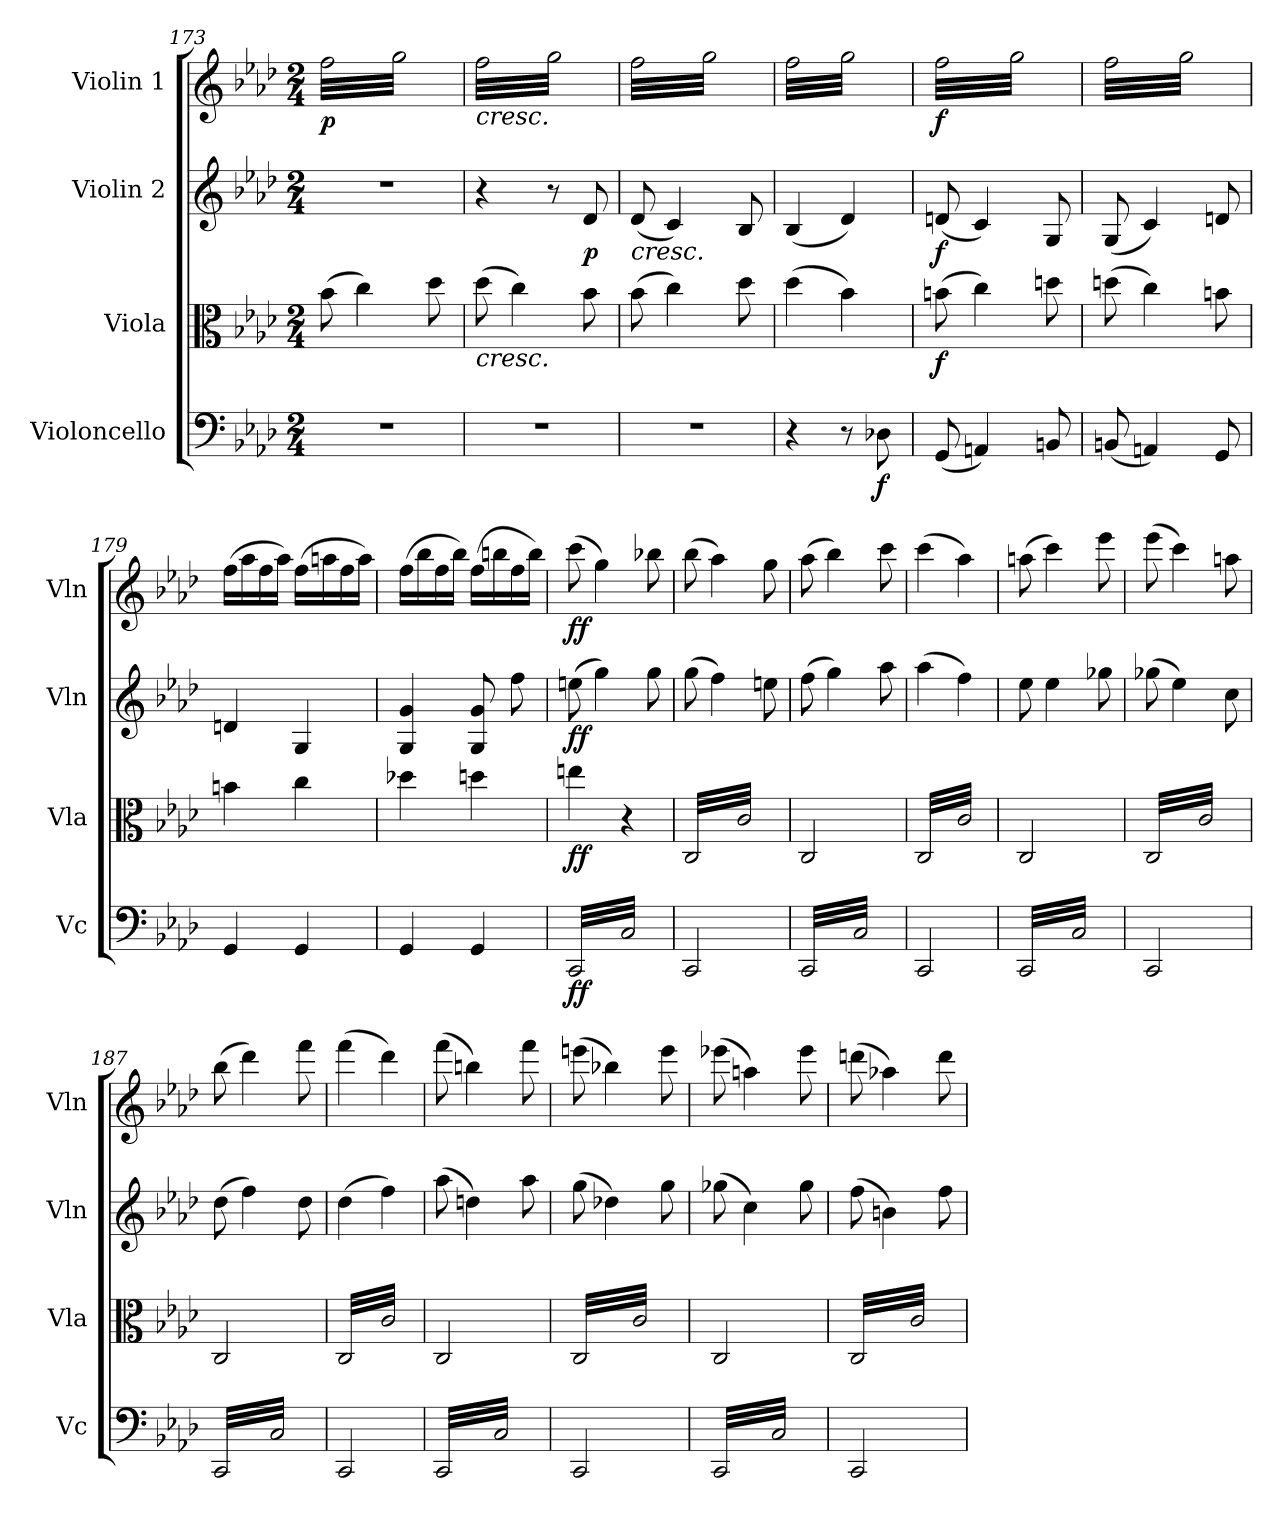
**kern	**dynam	**kern	**dynam	**kern	**dynam	**kern	**dynam
*part4	*part4	*part3	*part3	*part2	*part2	*part1	*part1
*staff4	*staff4	*staff3	*staff3	*staff2	*staff2	*staff1	*staff1
*I"Violoncello	*	*I"Viola	*	*I"Violin 2	*	*I"Violin 1	*
*I'Vc	*	*I'Vla	*	*I'Vln	*	*I'Vln	*
*clefF4	*	*clefC3	*	*clefG2	*	*clefG2	*
*k[b-e-a-d-]	*	*k[b-e-a-d-]	*	*k[b-e-a-d-]	*	*k[b-e-a-d-]	*
*M2/4	*	*M2/4	*	*M2/4	*	*M2/4	*
=173	=173	=173	=173	=173	=173	=173	=173
!	!	!	!	!	!	!	!LO:DY:b
*	*	*	*	*	*	*tremolo	*
2r	.	(8b-\	.	2r	.	(32ff\LLL	p
.	.	.	.	.	.	32gg\)	.
.	.	.	.	.	.	32ff\	.
.	.	.	.	.	.	32gg\)	.
.	.	4cc\)	.	.	.	32ff\	.
.	.	.	.	.	.	32gg\)	.
.	.	.	.	.	.	32ff\	.
.	.	.	.	.	.	32gg\)	.
.	.	.	.	.	.	32ff\	.
.	.	.	.	.	.	32gg\)	.
.	.	.	.	.	.	32ff\	.
.	.	.	.	.	.	32gg\)	.
.	.	8dd-\	.	.	.	32ff\	.
.	.	.	.	.	.	32gg\)	.
.	.	.	.	.	.	32ff\	.
.	.	.	.	.	.	32gg\)JJJ	.
=174	=174	=174	=174	=174	=174	=174	=174
!	!	!	!	!	!	!LO:TX:b:i:t=cresc.	!
!	!	!LO:TX:b:i:t=cresc.	!	!	!	!	!
2r	.	(8dd-\	.	4r	.	(32ff\LLL	.
.	.	.	.	.	.	32gg\)	.
.	.	.	.	.	.	32ff\	.
.	.	.	.	.	.	32gg\)	.
.	.	4cc\)	.	.	.	32ff\	.
.	.	.	.	.	.	32gg\)	.
.	.	.	.	.	.	32ff\	.
.	.	.	.	.	.	32gg\)	.
.	.	.	.	8r	.	32ff\	.
.	.	.	.	.	.	32gg\)	.
.	.	.	.	.	.	32ff\	.
.	.	.	.	.	.	32gg\)	.
!	!	!	!	!	!LO:DY:b	!	!
.	.	8b-\	.	8d-/	p	32ff\	.
.	.	.	.	.	.	32gg\)	.
.	.	.	.	.	.	32ff\	.
.	.	.	.	.	.	32gg\)JJJ	.
!!LO:PB:g=z
=175	=175	=175	=175	=175	=175	=175	=175
!	!	!	!	!LO:TX:b:i:t=cresc.	!	!	!
2r	.	(8b-\	.	(8d-/	.	(32ff\LLL	.
.	.	.	.	.	.	32gg\)	.
.	.	.	.	.	.	32ff\	.
.	.	.	.	.	.	32gg\)	.
.	.	4cc\)	.	4c/)	.	32ff\	.
.	.	.	.	.	.	32gg\)	.
.	.	.	.	.	.	32ff\	.
.	.	.	.	.	.	32gg\)	.
.	.	.	.	.	.	32ff\	.
.	.	.	.	.	.	32gg\)	.
.	.	.	.	.	.	32ff\	.
.	.	.	.	.	.	32gg\)	.
.	.	8dd-\	.	8B-/	.	32ff\	.
.	.	.	.	.	.	32gg\)	.
.	.	.	.	.	.	32ff\	.
.	.	.	.	.	.	32gg\)JJJ	.
=176	=176	=176	=176	=176	=176	=176	=176
4r	.	(4dd-\	.	(4B-/	.	(32ff\LLL	.
.	.	.	.	.	.	32gg\)	.
.	.	.	.	.	.	32ff\	.
.	.	.	.	.	.	32gg\)	.
.	.	.	.	.	.	32ff\	.
.	.	.	.	.	.	32gg\)	.
.	.	.	.	.	.	32ff\	.
.	.	.	.	.	.	32gg\)	.
8r	.	4b-\)	.	4d-/)	.	32ff\	.
.	.	.	.	.	.	32gg\)	.
.	.	.	.	.	.	32ff\	.
.	.	.	.	.	.	32gg\)	.
!	!LO:DY:b	!	!	!	!	!	!
8D-X\	f	.	.	.	.	32ff\	.
.	.	.	.	.	.	32gg\)	.
.	.	.	.	.	.	32ff\	.
.	.	.	.	.	.	32gg\)JJJ	.
=177	=177	=177	=177	=177	=177	=177	=177
!	!	!	!LO:DY:b	!	!LO:DY:b	!	!LO:DY:b
(8GG/	.	(8bn\	f	(8dn/	f	(32ff\LLL	f
.	.	.	.	.	.	32gg\)	.
.	.	.	.	.	.	32ff\	.
.	.	.	.	.	.	32gg\)	.
4AAn/)	.	4cc\)	.	4c/)	.	32ff\	.
.	.	.	.	.	.	32gg\)	.
.	.	.	.	.	.	32ff\	.
.	.	.	.	.	.	32gg\)	.
.	.	.	.	.	.	32ff\	.
.	.	.	.	.	.	32gg\)	.
.	.	.	.	.	.	32ff\	.
.	.	.	.	.	.	32gg\)	.
8BBn/	.	8ddn\	.	8G/	.	32ff\	.
.	.	.	.	.	.	32gg\)	.
.	.	.	.	.	.	32ff\	.
.	.	.	.	.	.	32gg\)JJJ	.
=178	=178	=178	=178	=178	=178	=178	=178
(8BBn/	.	(8ddn\	.	(8G/	.	(32ff\LLL	.
.	.	.	.	.	.	32gg\)	.
.	.	.	.	.	.	32ff\	.
.	.	.	.	.	.	32gg\)	.
4AAn/)	.	4cc\)	.	4c/)	.	32ff\	.
.	.	.	.	.	.	32gg\)	.
.	.	.	.	.	.	32ff\	.
.	.	.	.	.	.	32gg\)	.
.	.	.	.	.	.	32ff\	.
.	.	.	.	.	.	32gg\)	.
.	.	.	.	.	.	32ff\	.
.	.	.	.	.	.	32gg\)	.
8GG/	.	8bn\	.	8dn/	.	32ff\	.
.	.	.	.	.	.	32gg\)	.
.	.	.	.	.	.	32ff\	.
.	.	.	.	.	.	32gg\)JJJ	.
*	*	*	*	*	*	*Xtremolo	*
=179	=179	=179	=179	=179	=179	=179	=179
4GG/	.	4bn\	.	4dn/	.	(16ff\LL	.
.	.	.	.	.	.	.	.
.	.	.	.	.	.	16aa-\	.
.	.	.	.	.	.	.	.
.	.	.	.	.	.	16ff\	.
.	.	.	.	.	.	.	.
.	.	.	.	.	.	16aa-\JJ)	.
.	.	.	.	.	.	.	.
4GG/	.	4cc\	.	4G/	.	(16ff\LL	.
.	.	.	.	.	.	16aan\	.
.	.	.	.	.	.	16ff\	.
.	.	.	.	.	.	16aa\JJ)	.
=180	=180	=180	=180	=180	=180	=180	=180
4GG/	.	4dd-X\	.	4G/ 4g/	.	(16ff\LL	.
.	.	.	.	.	.	16bb-\	.
.	.	.	.	.	.	16ff\	.
.	.	.	.	.	.	16bb-\JJ)	.
4GG/	.	4ddn\	.	8G/ 8g/	.	(16ff\LL	.
.	.	.	.	.	.	16bbn\	.
.	.	.	.	8ff\	.	16ff\	.
.	.	.	.	.	.	16bb\JJ)	.
=181	=181	=181	=181	=181	=181	=181	=181
!	!LO:DY:b	!	!LO:DY:b	!	!LO:DY:b	!	!LO:DY:b
*tremolo	*	*	*	*	*	*	*
(32CC/LLL	ff	4een\	ff	(8een\	ff	(8ccc\	ff
32C/)	.	.	.	.	.	.	.
32CC/	.	.	.	.	.	.	.
32C/)	.	.	.	.	.	.	.
32CC/	.	.	.	4gg\)	.	4gg\)	.
32C/)	.	.	.	.	.	.	.
32CC/	.	.	.	.	.	.	.
32C/)	.	.	.	.	.	.	.
32CC/	.	4r	.	.	.	.	.
32C/)	.	.	.	.	.	.	.
32CC/	.	.	.	.	.	.	.
32C/)	.	.	.	.	.	.	.
32CC/	.	.	.	8gg\	.	8bb-X\	.
32C/)	.	.	.	.	.	.	.
32CC/	.	.	.	.	.	.	.
32C/)JJJ	.	.	.	.	.	.	.
*Xtremolo	*	*	*	*	*	*	*
=182	=182	=182	=182	=182	=182	=182	=182
*	*	*tremolo	*	*	*	*	*
2CC/	.	(32C/LLL	.	(8gg\	.	(8bb-\	.
.	.	32c/)	.	.	.	.	.
.	.	32C/	.	.	.	.	.
.	.	32c/)	.	.	.	.	.
.	.	32C/	.	4ff\)	.	4aa-\)	.
.	.	32c/)	.	.	.	.	.
.	.	32C/	.	.	.	.	.
.	.	32c/)	.	.	.	.	.
.	.	32C/	.	.	.	.	.
.	.	32c/)	.	.	.	.	.
.	.	32C/	.	.	.	.	.
.	.	32c/)	.	.	.	.	.
.	.	32C/	.	8een\	.	8gg\	.
.	.	32c/)	.	.	.	.	.
.	.	32C/	.	.	.	.	.
.	.	32c/)JJJ	.	.	.	.	.
*	*	*Xtremolo	*	*	*	*	*
=183	=183	=183	=183	=183	=183	=183	=183
*tremolo	*	*	*	*	*	*	*
(32CC/LLL	.	2C/	.	(8ff\	.	(8aa-\	.
32C/)	.	.	.	.	.	.	.
32CC/	.	.	.	.	.	.	.
32C/)	.	.	.	.	.	.	.
32CC/	.	.	.	4gg\)	.	4bb-\)	.
32C/)	.	.	.	.	.	.	.
32CC/	.	.	.	.	.	.	.
32C/)	.	.	.	.	.	.	.
32CC/	.	.	.	.	.	.	.
32C/)	.	.	.	.	.	.	.
32CC/	.	.	.	.	.	.	.
32C/)	.	.	.	.	.	.	.
32CC/	.	.	.	8aa-\	.	8ccc\	.
32C/)	.	.	.	.	.	.	.
32CC/	.	.	.	.	.	.	.
32C/)JJJ	.	.	.	.	.	.	.
*Xtremolo	*	*	*	*	*	*	*
=184	=184	=184	=184	=184	=184	=184	=184
*	*	*tremolo	*	*	*	*	*
2CC/	.	(32C/LLL	.	(4aa-\	.	(4ccc\	.
.	.	32c/)	.	.	.	.	.
.	.	32C/	.	.	.	.	.
.	.	32c/)	.	.	.	.	.
.	.	32C/	.	.	.	.	.
.	.	32c/)	.	.	.	.	.
.	.	32C/	.	.	.	.	.
.	.	32c/)	.	.	.	.	.
.	.	32C/	.	4ff\)	.	4aa-\)	.
.	.	32c/)	.	.	.	.	.
.	.	32C/	.	.	.	.	.
.	.	32c/)	.	.	.	.	.
.	.	32C/	.	.	.	.	.
.	.	32c/)	.	.	.	.	.
.	.	32C/	.	.	.	.	.
.	.	32c/)JJJ	.	.	.	.	.
*	*	*Xtremolo	*	*	*	*	*
=185	=185	=185	=185	=185	=185	=185	=185
*tremolo	*	*	*	*	*	*	*
(32CC/LLL	.	2C/	.	8ee-\	.	(8aan\	.
32C/)	.	.	.	.	.	.	.
32CC/	.	.	.	.	.	.	.
32C/)	.	.	.	.	.	.	.
32CC/	.	.	.	4ee-\	.	4ccc\)	.
32C/)	.	.	.	.	.	.	.
32CC/	.	.	.	.	.	.	.
32C/)	.	.	.	.	.	.	.
32CC/	.	.	.	.	.	.	.
32C/)	.	.	.	.	.	.	.
32CC/	.	.	.	.	.	.	.
32C/)	.	.	.	.	.	.	.
32CC/	.	.	.	8gg-X\	.	8eee-\	.
32C/)	.	.	.	.	.	.	.
32CC/	.	.	.	.	.	.	.
32C/)JJJ	.	.	.	.	.	.	.
*Xtremolo	*	*	*	*	*	*	*
!!LO:LB:g=z
=186	=186	=186	=186	=186	=186	=186	=186
*	*	*tremolo	*	*	*	*	*
2CC/	.	(32C/LLL	.	(8gg-X\	.	(8eee-\	.
.	.	32c/)	.	.	.	.	.
.	.	32C/	.	.	.	.	.
.	.	32c/)	.	.	.	.	.
.	.	32C/	.	4ee-\)	.	4ccc\)	.
.	.	32c/)	.	.	.	.	.
.	.	32C/	.	.	.	.	.
.	.	32c/)	.	.	.	.	.
.	.	32C/	.	.	.	.	.
.	.	32c/)	.	.	.	.	.
.	.	32C/	.	.	.	.	.
.	.	32c/)	.	.	.	.	.
.	.	32C/	.	8cc\	.	8aan\	.
.	.	32c/)	.	.	.	.	.
.	.	32C/	.	.	.	.	.
.	.	32c/)JJJ	.	.	.	.	.
*	*	*Xtremolo	*	*	*	*	*
=187	=187	=187	=187	=187	=187	=187	=187
*tremolo	*	*	*	*	*	*	*
(32CC/LLL	.	2C/	.	(8dd-\	.	(8bb-\	.
32C/)	.	.	.	.	.	.	.
32CC/	.	.	.	.	.	.	.
32C/)	.	.	.	.	.	.	.
32CC/	.	.	.	4ff\)	.	4ddd-\)	.
32C/)	.	.	.	.	.	.	.
32CC/	.	.	.	.	.	.	.
32C/)	.	.	.	.	.	.	.
32CC/	.	.	.	.	.	.	.
32C/)	.	.	.	.	.	.	.
32CC/	.	.	.	.	.	.	.
32C/)	.	.	.	.	.	.	.
32CC/	.	.	.	8dd-\	.	8fff\	.
32C/)	.	.	.	.	.	.	.
32CC/	.	.	.	.	.	.	.
32C/)JJJ	.	.	.	.	.	.	.
*Xtremolo	*	*	*	*	*	*	*
!!LO:LB:g=z
=188	=188	=188	=188	=188	=188	=188	=188
*	*	*tremolo	*	*	*	*	*
2CC/	.	(32C/LLL	.	(4dd-\	.	(4fff\	.
.	.	32c/)	.	.	.	.	.
.	.	32C/	.	.	.	.	.
.	.	32c/)	.	.	.	.	.
.	.	32C/	.	.	.	.	.
.	.	32c/)	.	.	.	.	.
.	.	32C/	.	.	.	.	.
.	.	32c/)	.	.	.	.	.
.	.	32C/	.	4ff\)	.	4ddd-\)	.
.	.	32c/)	.	.	.	.	.
.	.	32C/	.	.	.	.	.
.	.	32c/)	.	.	.	.	.
.	.	32C/	.	.	.	.	.
.	.	32c/)	.	.	.	.	.
.	.	32C/	.	.	.	.	.
.	.	32c/)JJJ	.	.	.	.	.
*	*	*Xtremolo	*	*	*	*	*
=189	=189	=189	=189	=189	=189	=189	=189
*tremolo	*	*	*	*	*	*	*
(32CC/LLL	.	2C/	.	(8aa-\	.	(8fff\	.
32C/)	.	.	.	.	.	.	.
32CC/	.	.	.	.	.	.	.
32C/)	.	.	.	.	.	.	.
32CC/	.	.	.	4ddn\)	.	4bbn\)	.
32C/)	.	.	.	.	.	.	.
32CC/	.	.	.	.	.	.	.
32C/)	.	.	.	.	.	.	.
32CC/	.	.	.	.	.	.	.
32C/)	.	.	.	.	.	.	.
32CC/	.	.	.	.	.	.	.
32C/)	.	.	.	.	.	.	.
32CC/	.	.	.	8aa-\	.	8fff\	.
32C/)	.	.	.	.	.	.	.
32CC/	.	.	.	.	.	.	.
32C/)JJJ	.	.	.	.	.	.	.
*Xtremolo	*	*	*	*	*	*	*
=190	=190	=190	=190	=190	=190	=190	=190
*	*	*tremolo	*	*	*	*	*
2CC/	.	(32C/LLL	.	(8gg\	.	(8eeen\	.
.	.	32c/)	.	.	.	.	.
.	.	32C/	.	.	.	.	.
.	.	32c/)	.	.	.	.	.
.	.	32C/	.	4dd-X\)	.	4bb-X\)	.
.	.	32c/)	.	.	.	.	.
.	.	32C/	.	.	.	.	.
.	.	32c/)	.	.	.	.	.
.	.	32C/	.	.	.	.	.
.	.	32c/)	.	.	.	.	.
.	.	32C/	.	.	.	.	.
.	.	32c/)	.	.	.	.	.
.	.	32C/	.	8gg\	.	8eee\	.
.	.	32c/)	.	.	.	.	.
.	.	32C/	.	.	.	.	.
.	.	32c/)JJJ	.	.	.	.	.
*	*	*Xtremolo	*	*	*	*	*
=191	=191	=191	=191	=191	=191	=191	=191
*tremolo	*	*	*	*	*	*	*
(32CC/LLL	.	2C/	.	(8gg-X\	.	(8eee-X\	.
32C/)	.	.	.	.	.	.	.
32CC/	.	.	.	.	.	.	.
32C/)	.	.	.	.	.	.	.
32CC/	.	.	.	4cc\)	.	4aan\)	.
32C/)	.	.	.	.	.	.	.
32CC/	.	.	.	.	.	.	.
32C/)	.	.	.	.	.	.	.
32CC/	.	.	.	.	.	.	.
32C/)	.	.	.	.	.	.	.
32CC/	.	.	.	.	.	.	.
32C/)	.	.	.	.	.	.	.
32CC/	.	.	.	8gg-\	.	8eee-\	.
32C/)	.	.	.	.	.	.	.
32CC/	.	.	.	.	.	.	.
32C/)JJJ	.	.	.	.	.	.	.
*Xtremolo	*	*	*	*	*	*	*
=192	=192	=192	=192	=192	=192	=192	=192
*	*	*tremolo	*	*	*	*	*
2CC/	.	(32C/LLL	.	(8ff\	.	(8dddn\	.
.	.	32c/)	.	.	.	.	.
.	.	32C/	.	.	.	.	.
.	.	32c/)	.	.	.	.	.
.	.	32C/	.	4bn\)	.	4aa-X\)	.
.	.	32c/)	.	.	.	.	.
.	.	32C/	.	.	.	.	.
.	.	32c/)	.	.	.	.	.
.	.	32C/	.	.	.	.	.
.	.	32c/)	.	.	.	.	.
.	.	32C/	.	.	.	.	.
.	.	32c/)	.	.	.	.	.
.	.	32C/	.	8ff\	.	8ddd\	.
.	.	32c/)	.	.	.	.	.
.	.	32C/	.	.	.	.	.
.	.	32c/)JJJ	.	.	.	.	.
*	*	*Xtremolo	*	*	*	*	*
.	.	.	.	.	.	.	.
.	.	.	.	.	.	.	.
.	.	.	.	.	.	.	.
.	.	.	.	.	.	.	.
.	.	.	.	.	.	.	.
.	.	.	.	.	.	.	.
.	.	.	.	.	.	.	.
.	.	.	.	.	.	.	.
=	=	=	=	=	=	=	=
*-	*-	*-	*-	*-	*-	*-	*-
